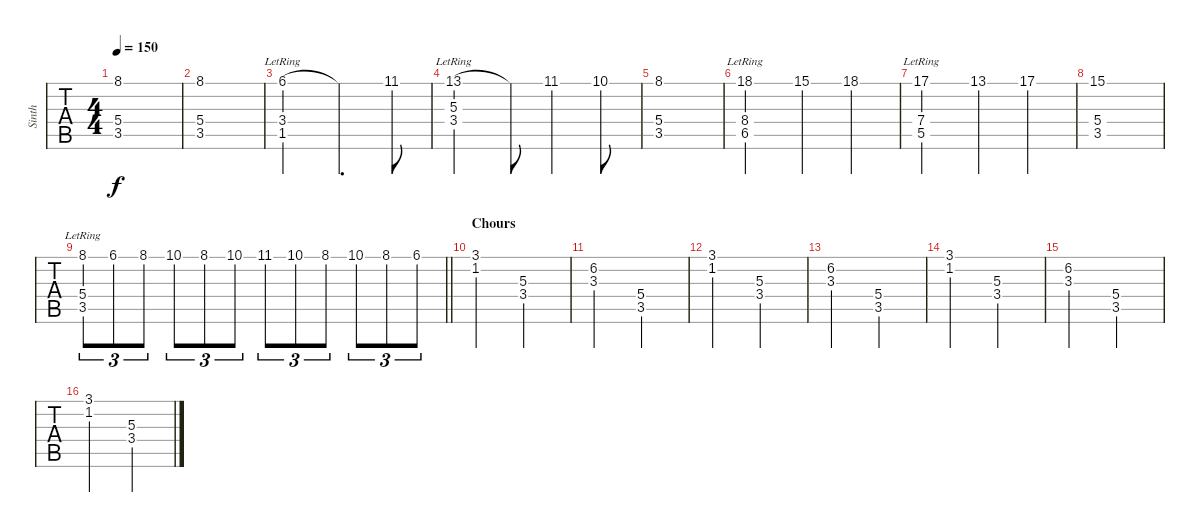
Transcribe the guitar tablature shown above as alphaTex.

\track ("Sinth" "Sinth") {instrument fx6goblins}
\staff {tabs}
\tuning (E4 B3 G3 D3 A2 E2) {hide}
\ts (4 4)
\tempo 150
\clef g2
\ks c
(8.1 5.4 3.5).1{dy f} |
(8.1 5.4 3.5).1 |
(6.1 3.4{lr} 1.5{lr}).2 6.1{t}.4{d} 11.1.8 |
(13.1 5.3{lr} 3.4{lr}).2 13.1{t}.8 11.1.4 10.1.8 |
(8.1 5.4 3.5).1 |
(18.1 8.4{lr} 6.5{lr}).2 15.1.4 18.1.4 |
(17.1 7.4{lr} 5.5{lr}).2 13.1.4 17.1.4 |
(15.1 5.4 3.5).1 |
\barLineRight lightlight
(8.1 5.4{lr} 3.5{lr}).8{tu (3 2)} 6.1.8{tu (3 2)} 8.1.8{tu (3 2)} 10.1.8{tu (3 2)} 8.1.8{tu (3 2)} 10.1.8{tu (3 2)} 11.1.8{tu (3 2)} 10.1.8{tu (3 2)} 8.1.8{tu (3 2)} 10.1.8{tu (3 2)} 8.1.8{tu (3 2)} 6.1.8{tu (3 2)} |
\section ("" "Chours")
(3.1 1.2).2{instrument churchorgan} (5.3 3.4).2 |
(6.2 3.3).2 (5.4 3.5).2 |
(3.1 1.2).2{instrument churchorgan} (5.3 3.4).2 |
(6.2 3.3).2 (5.4 3.5).2 |
(3.1 1.2).2{instrument churchorgan} (5.3 3.4).2 |
(6.2 3.3).2 (5.4 3.5).2 |
(3.1 1.2).2{instrument churchorgan} (5.3 3.4).2
